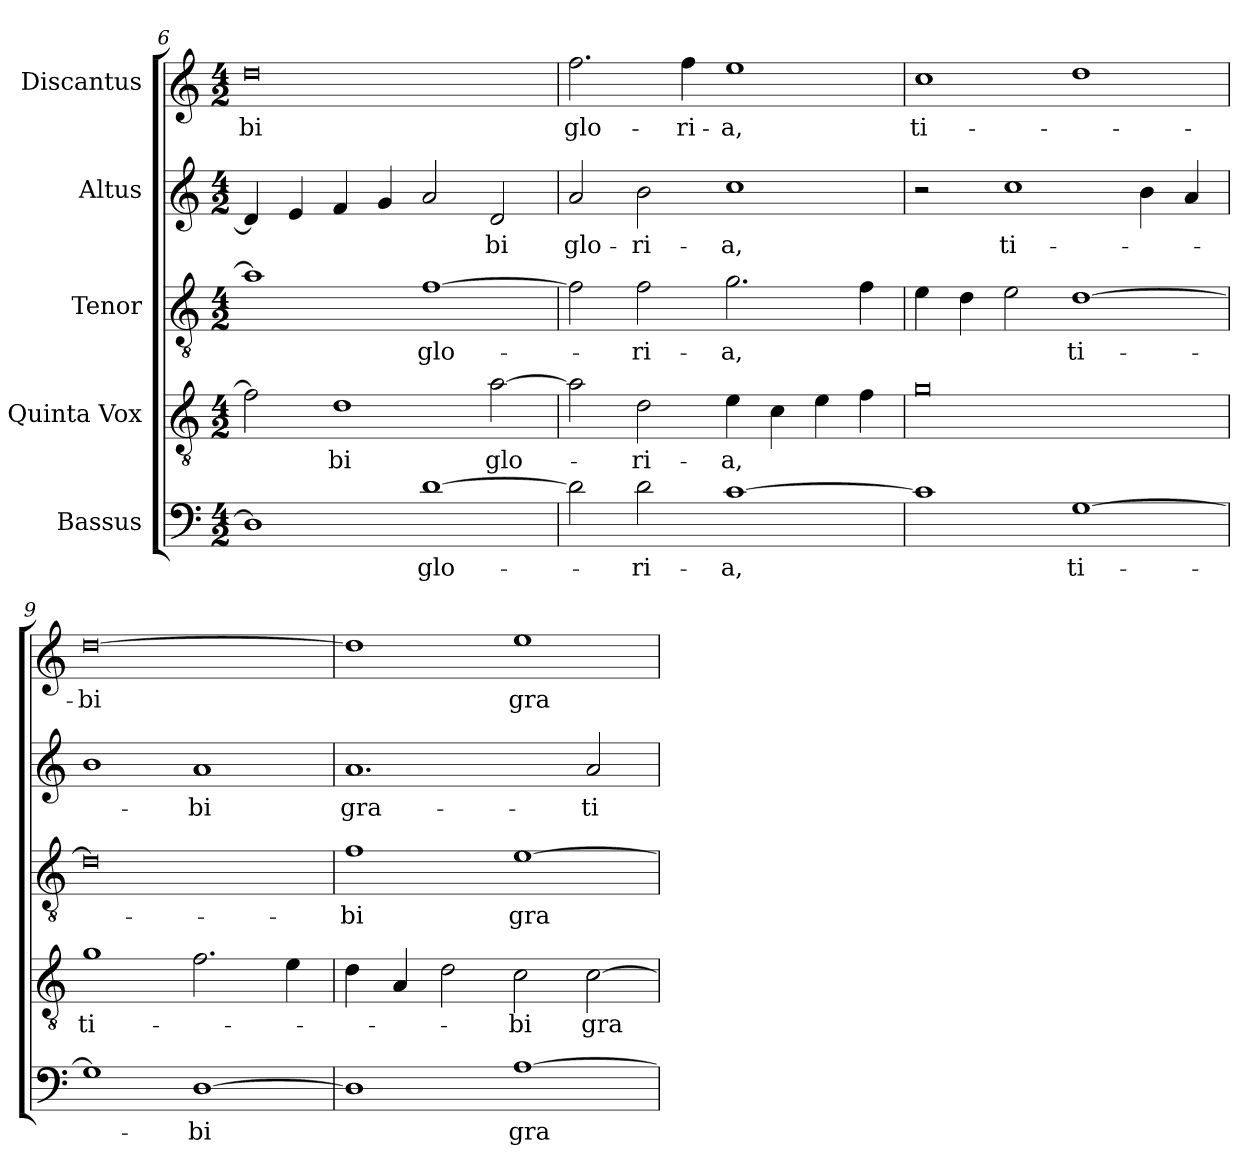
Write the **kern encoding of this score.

**kern	**text	**kern	**text	**kern	**text	**kern	**text	**kern	**text
*part5	*part5	*part4	*part4	*part3	*part3	*part2	*part2	*part1	*part1
*staff5	*staff5	*staff4	*staff4	*staff3	*staff3	*staff2	*staff2	*staff1	*staff1
*I"Bassus	*	*I"Quinta Vox	*	*I"Tenor	*	*I"Altus	*	*I"Discantus	*
*clefF4	*	*clefGv2	*	*clefGv2	*	*clefG2	*	*clefG2	*
*	*	*ITrd7c12	*	*ITrd7c12	*	*	*	*	*
*k[]	*	*k[]	*	*k[]	*	*k[]	*	*k[]	*
*C:	*	*C:	*	*C:	*	*C:	*	*C:	*
*M4/2	*	*M4/2	*	*M4/2	*	*M4/2	*	*M4/2	*
=6	=6	=6	=6	=6	=6	=6	=6	=6	=6
!	!	!	!	!	!	!	!	!	!LO:LY:b:color=#000000
1Di]	.	2Fi\]	.	1Ai]	.	4di/]	.	0ddi	-bi
.	.	.	.	.	.	4ei/	.	.	.
!	!	!	!LO:LY:b:color=#000000	!	!	!	!	!	!
.	.	1Di	-bi	.	.	4fi/	.	.	.
.	.	.	.	.	.	4gi/	.	.	.
!	!LO:LY:b:color=#000000	!	!	!	!	!	!	!	!
!	!	!	!	!	!LO:LY:b:color=#000000	!	!	!	!
[1di	-glo-	.	.	[1Fi	glo-	2ai/	.	.	.
!	!	!	!LO:LY:b:color=#000000	!	!	!	!	!	!
!	!	!	!	!	!	!	!LO:LY:b:color=#000000	!	!
.	.	[2Ai\	glo-	.	.	2di/	-bi	.	.
=7	=7	=7	=7	=7	=7	=7	=7	=7	=7
!	!	!	!	!	!	!	!LO:LY:b:color=#000000	!	!
!	!	!	!	!	!	!	!	!	!LO:LY:b:color=#000000
2di\]	.	2Ai\]	.	2Fi\]	.	2ai/	glo-	2.ffi\	glo-
!	!LO:LY:b:color=#000000	!	!	!	!	!	!	!	!
!	!	!	!LO:LY:b:color=#000000	!	!	!	!	!	!
!	!	!	!	!	!LO:LY:b:color=#000000	!	!	!	!
!	!	!	!	!	!	!	!LO:LY:b:color=#000000	!	!
2di\	-ri-	2Di\	-ri-	2Fi\	-ri-	2bi\	-ri-	.	.
!	!	!	!	!	!	!	!	!	!LO:LY:b:color=#000000
.	.	.	.	.	.	.	.	4ffi\	-ri-
!	!LO:LY:b:color=#000000	!	!	!	!	!	!	!	!
!	!	!	!LO:LY:b:color=#000000	!	!	!	!	!	!
!	!	!	!	!	!LO:LY:b:color=#000000	!	!	!	!
!	!	!	!	!	!	!	!LO:LY:b:color=#000000	!	!
!	!	!	!	!	!	!	!	!	!LO:LY:b:color=#000000
[1ci	-a,	4Ei\	-a,	2.Gi\	-a,	1cci	-a,	1eei	-a,
.	.	4Ci\	.	.	.	.	.	.	.
.	.	4Ei\	.	.	.	.	.	.	.
.	.	4Fi\	.	4Fi\	.	.	.	.	.
=8	=8	=8	=8	=8	=8	=8	=8	=8	=8
!	!	!	!	!	!	!	!	!	!LO:LY:b:color=#000000
1ci]	.	0Gi	.	4Ei\	.	2r	.	1cci	ti-
.	.	.	.	4Di\	.	.	.	.	.
!	!	!	!	!	!	!	!LO:LY:b:color=#000000	!	!
.	.	.	.	2Ei\	.	1cci	ti-	.	.
!	!LO:LY:b:color=#000000	!	!	!	!	!	!	!	!
!	!	!	!	!	!LO:LY:b:color=#000000	!	!	!	!
[1Gi	ti-	.	.	[1Di	ti-	.	.	1ddi	.
.	.	.	.	.	.	4bi\	.	.	.
.	.	.	.	.	.	4ai/	.	.	.
!!LO:PB:g=z
=9	=9	=9	=9	=9	=9	=9	=9	=9	=9
!	!	!	!LO:LY:b:color=#000000	!	!	!	!	!	!
!	!	!	!	!	!	!	!	!	!LO:LY:b:color=#000000
1Gi]	.	1Gi	ti-	0Di]	.	1bi	.	[0ddi	-bi
!	!LO:LY:b:color=#000000	!	!	!	!	!	!	!	!
!	!	!	!	!	!	!	!LO:LY:b:color=#000000	!	!
[1Di	-bi	2.Fi\	.	.	.	1ai	-bi	.	.
.	.	4Ei\	.	.	.	.	.	.	.
=10	=10	=10	=10	=10	=10	=10	=10	=10	=10
!	!	!	!	!	!LO:LY:b:color=#000000	!	!	!	!
!	!	!	!	!	!	!	!LO:LY:b:color=#000000	!	!
1Di]	.	4Di\	.	1Fi	-bi	1.ai	gra-	1ddi]	.
.	.	4AAi/	.	.	.	.	.	.	.
.	.	2Di\	.	.	.	.	.	.	.
!	!LO:LY:b:color=#000000	!	!	!	!	!	!	!	!
!	!	!	!LO:LY:b:color=#000000	!	!	!	!	!	!
!	!	!	!	!	!LO:LY:b:color=#000000	!	!	!	!
!	!	!	!	!	!	!	!	!	!LO:LY:b:color=#000000
[1Ai	gra-	2Ci\	-bi	[1Ei	gra-	.	.	1eei	gra-
!	!	!	!LO:LY:b:color=#000000	!	!	!	!	!	!
!	!	!	!	!	!	!	!LO:LY:b:color=#000000	!	!
.	.	[2Ci\	gra-	.	.	2ai/	-ti-	.	.
=	=	=	=	=	=	=	=	=	=
*-	*-	*-	*-	*-	*-	*-	*-	*-	*-
